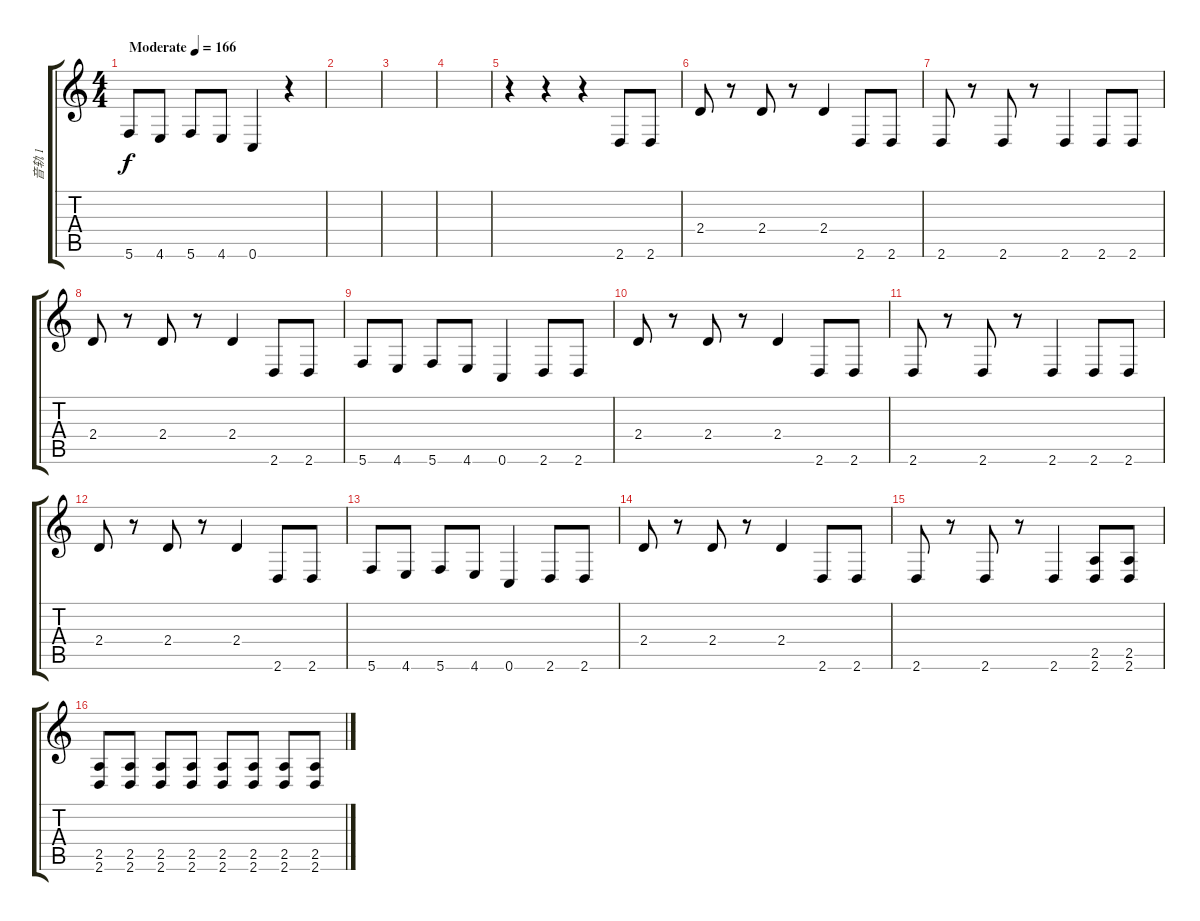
\track ("音轨 1" "音轨 1") {instrument distortionguitar}
\staff {score tabs}
\tuning (D4 A3 F3 C3 G2 C2) {hide}
\ts (4 4)
\tempo (166 "Moderate")
\clef g2
\ks c
5.6.8{dy f instrument distortionguitar} 4.6.8 5.6.8 4.6.8 0.6.4 r.4 |
|
|
|
r.4 r.4 r.4 2.6.8 2.6.8 |
2.4.8 r.8 2.4.8 r.8 2.4.4 2.6.8 2.6.8 |
2.6.8 r.8 2.6.8 r.8 2.6.4 2.6.8 2.6.8 |
2.4.8 r.8 2.4.8 r.8 2.4.4 2.6.8 2.6.8 |
5.6.8 4.6.8 5.6.8 4.6.8 0.6.4 2.6.8 2.6.8 |
2.4.8 r.8 2.4.8 r.8 2.4.4 2.6.8 2.6.8 |
2.6.8 r.8 2.6.8 r.8 2.6.4 2.6.8 2.6.8 |
2.4.8 r.8 2.4.8 r.8 2.4.4 2.6.8 2.6.8 |
5.6.8 4.6.8 5.6.8 4.6.8 0.6.4 2.6.8 2.6.8 |
2.4.8 r.8 2.4.8 r.8 2.4.4 2.6.8 2.6.8 |
2.6.8 r.8 2.6.8 r.8 2.6.4 (2.5 2.6).8 (2.5 2.6).8 |
(2.5 2.6).8 (2.5 2.6).8 (2.5 2.6).8 (2.5 2.6).8 (2.5 2.6).8 (2.5 2.6).8 (2.5 2.6).8 (2.5 2.6).8
